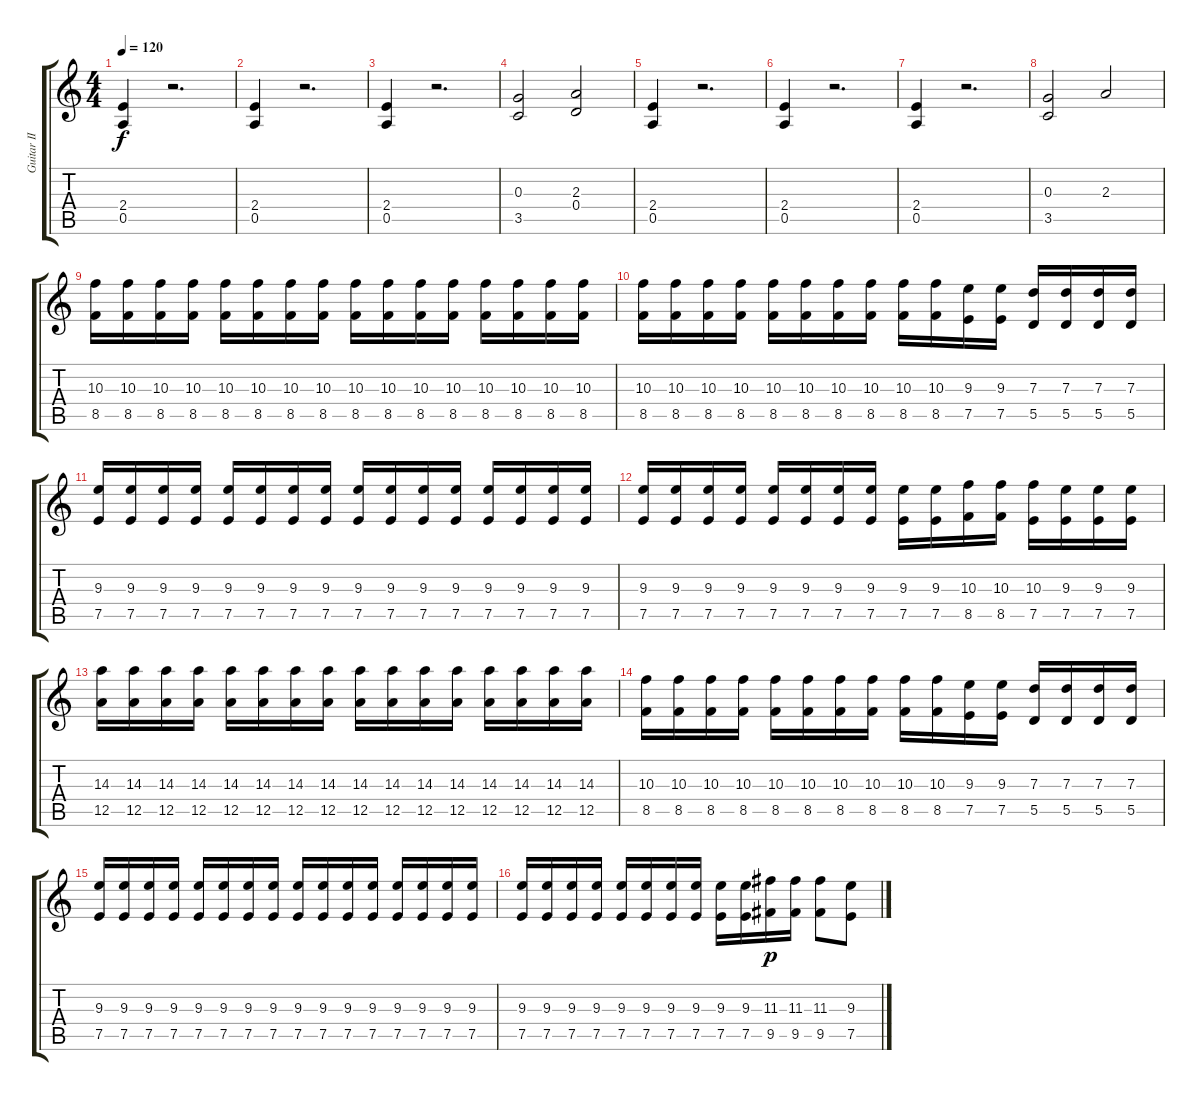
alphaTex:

\track ("Guitar II" "Guitar II") {instrument distortionguitar}
\staff {score tabs}
\tuning (E4 B3 G3 D3 A2 E2) {hide}
\ts (4 4)
\tempo 120
\clef g2
\ks c
(2.4 0.5).4{dy f} r.2{d} |
(2.4 0.5).4 r.2{d} |
(2.4 0.5).4 r.2{d} |
(0.3 3.5).2 (2.3 0.4).2 |
(2.4 0.5).4 r.2{d} |
(2.4 0.5).4 r.2{d} |
(2.4 0.5).4 r.2{d} |
(0.3 3.5).2 2.3.2 |
(10.3 8.5).16 (10.3 8.5).16 (10.3 8.5).16 (10.3 8.5).16 (10.3 8.5).16 (10.3 8.5).16 (10.3 8.5).16 (10.3 8.5).16 (10.3 8.5).16 (10.3 8.5).16 (10.3 8.5).16 (10.3 8.5).16 (10.3 8.5).16 (10.3 8.5).16 (10.3 8.5).16 (10.3 8.5).16 |
(10.3 8.5).16 (10.3 8.5).16 (10.3 8.5).16 (10.3 8.5).16 (10.3 8.5).16 (10.3 8.5).16 (10.3 8.5).16 (10.3 8.5).16 (10.3 8.5).16 (10.3 8.5).16 (9.3 7.5).16 (9.3 7.5).16 (7.3 5.5).16 (7.3 5.5).16 (7.3 5.5).16 (7.3 5.5).16 |
(9.3 7.5).16 (9.3 7.5).16 (9.3 7.5).16 (9.3 7.5).16 (9.3 7.5).16 (9.3 7.5).16 (9.3 7.5).16 (9.3 7.5).16 (9.3 7.5).16 (9.3 7.5).16 (9.3 7.5).16 (9.3 7.5).16 (9.3 7.5).16 (9.3 7.5).16 (9.3 7.5).16 (9.3 7.5).16 |
(9.3 7.5).16 (9.3 7.5).16 (9.3 7.5).16 (9.3 7.5).16 (9.3 7.5).16 (9.3 7.5).16 (9.3 7.5).16 (9.3 7.5).16 (9.3 7.5).16 (9.3 7.5).16 (10.3 8.5).16 (10.3 8.5).16 (10.3 7.5).16 (9.3 7.5).16 (9.3 7.5).16 (9.3 7.5).16 |
(14.3 12.5).16 (14.3 12.5).16 (14.3 12.5).16 (14.3 12.5).16 (14.3 12.5).16 (14.3 12.5).16 (14.3 12.5).16 (14.3 12.5).16 (14.3 12.5).16 (14.3 12.5).16 (14.3 12.5).16 (14.3 12.5).16 (14.3 12.5).16 (14.3 12.5).16 (14.3 12.5).16 (14.3 12.5).16 |
(10.3 8.5).16 (10.3 8.5).16 (10.3 8.5).16 (10.3 8.5).16 (10.3 8.5).16 (10.3 8.5).16 (10.3 8.5).16 (10.3 8.5).16 (10.3 8.5).16 (10.3 8.5).16 (9.3 7.5).16 (9.3 7.5).16 (7.3 5.5).16 (7.3 5.5).16 (7.3 5.5).16 (7.3 5.5).16 |
(9.3 7.5).16 (9.3 7.5).16 (9.3 7.5).16 (9.3 7.5).16 (9.3 7.5).16 (9.3 7.5).16 (9.3 7.5).16 (9.3 7.5).16 (9.3 7.5).16 (9.3 7.5).16 (9.3 7.5).16 (9.3 7.5).16 (9.3 7.5).16 (9.3 7.5).16 (9.3 7.5).16 (9.3 7.5).16 |
(9.3 7.5).16 (9.3 7.5).16 (9.3 7.5).16 (9.3 7.5).16 (9.3 7.5).16 (9.3 7.5).16 (9.3 7.5).16 (9.3 7.5).16 (9.3 7.5).16 (9.3 7.5).16 (11.3 9.5).16{dy p} (11.3 9.5).16 (11.3 9.5).8 (9.3 7.5).8
